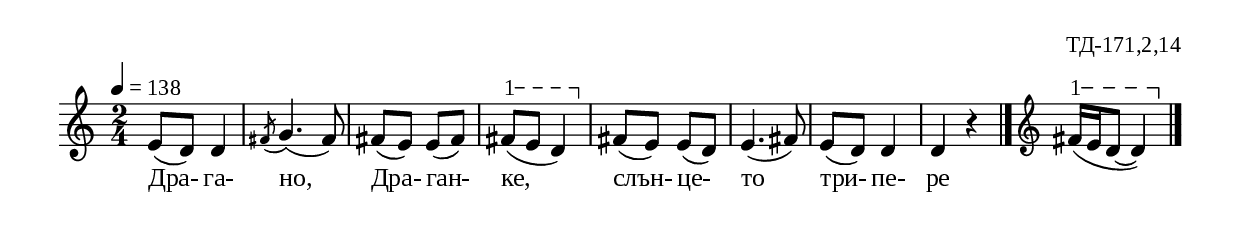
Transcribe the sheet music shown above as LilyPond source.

%{
TD_171_2_14
%}

\include "td-preamble.ly"

\score {
\relative c' {
 \tempo 4 = 138
  \time 2/4
e8( d) d4 \acciaccatura fis8 g4.( fis8) fis( e) e( fis) 
\varA
fis\startTextSpan( e d4\stopTextSpan) 
fis8( e) e( d)
e4.( fis8) e( d) d4 d r4
 \bar "|."
\endm 
 fis16\startTextSpan( e d8~ d4\stopTextSpan)  
 \bar "|." 
}
\addlyrics { Дра- га- но, Дра- ган- ке, слън- це- то три- пе- ре }
%
\layout {
  indent = #0
  line-width = 190\mm
  ragged-right=##f
}
%
\midi { 
	\context {
		\Score
		tempoWholesPerMinute = #(ly:make-moment 138 4)
		}
	}
}

\header{
  opus = "ТД-171,2,14"
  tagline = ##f
}



